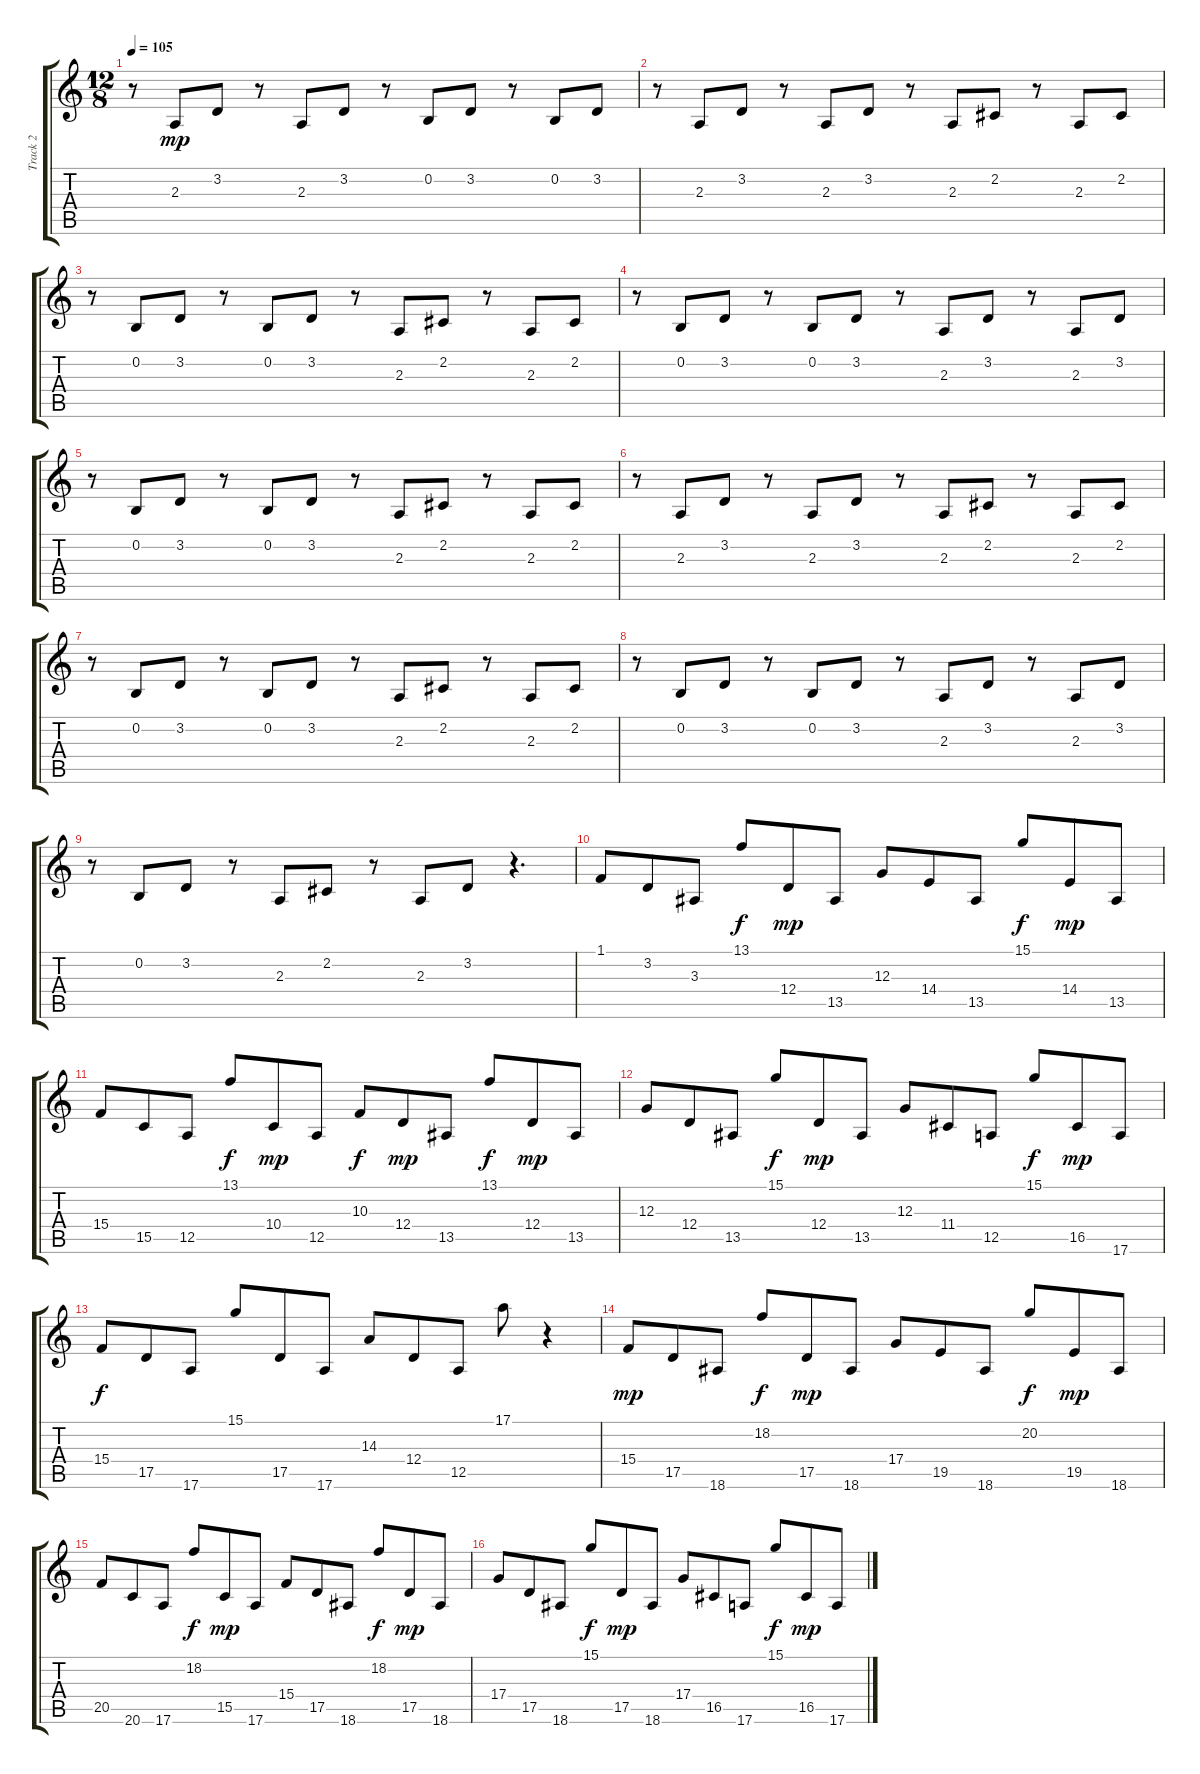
\track ("Track 2" "Track 2") {instrument electricgrandpiano}
\staff {score tabs}
\tuning (E4 B3 G3 D3 A2 E2) {hide}
\ts (12 8)
\tempo 105
\clef g2
\ks c
r.8{dy p} 2.3.8{dy mp} 3.2.8 r.8 2.3.8 3.2.8 r.8 0.2.8 3.2.8 r.8 0.2.8 3.2.8 |
r.8 2.3.8{volume 2} 3.2.8 r.8 2.3.8 3.2.8 r.8 2.3.8 2.2.8 r.8 2.3.8 2.2.8 |
r.8 0.2.8 3.2.8 r.8 0.2.8 3.2.8 r.8 2.3.8 2.2.8 r.8 2.3.8 2.2.8 |
r.8 0.2.8 3.2.8 r.8 0.2.8 3.2.8 r.8 2.3.8 3.2.8 r.8 2.3.8 3.2.8 |
r.8 0.2.8 3.2.8 r.8 0.2.8 3.2.8 r.8 2.3.8 2.2.8 r.8 2.3.8 2.2.8 |
r.8 2.3.8 3.2.8 r.8 2.3.8 3.2.8 r.8 2.3.8 2.2.8 r.8 2.3.8 2.2.8 |
r.8 0.2.8 3.2.8 r.8 0.2.8 3.2.8 r.8 2.3.8 2.2.8 r.8 2.3.8 2.2.8 |
r.8 0.2.8 3.2.8 r.8 0.2.8 3.2.8 r.8 2.3.8 3.2.8 r.8 2.3.8 3.2.8 |
r.8 0.2.8 3.2.8 r.8 2.3.8 2.2.8 r.8 2.3.8 3.2.8 r.4{d} |
1.1.8 3.2.8 3.3.8 13.1.8{dy f} 12.4.8{dy mp} 13.5.8 12.3.8 14.4.8 13.5.8 15.1.8{dy f} 14.4.8{dy mp} 13.5.8 |
15.4.8 15.5.8 12.5.8 13.1.8{dy f} 10.4.8{dy mp} 12.5.8 10.3.8{dy f} 12.4.8{dy mp} 13.5.8 13.1.8{dy f} 12.4.8{dy mp} 13.5.8 |
12.3.8 12.4.8 13.5.8 15.1.8{dy f} 12.4.8{dy mp} 13.5.8 12.3.8 11.4.8 12.5.8 15.1.8{dy f} 16.5.8{dy mp} 17.6.8 |
15.4.8{dy f} 17.5.8 17.6.8 15.1.8 17.5.8 17.6.8 14.3.8 12.4.8 12.5.8 17.1.8 r.4 |
15.4.8{dy mp} 17.5.8 18.6.8 18.2.8{dy f} 17.5.8{dy mp} 18.6.8 17.4.8 19.5.8 18.6.8 20.2.8{dy f} 19.5.8{dy mp} 18.6.8 |
20.5.8 20.6.8 17.6.8 18.2.8{dy f} 15.5.8{dy mp} 17.6.8 15.4.8 17.5.8 18.6.8 18.2.8{dy f} 17.5.8{dy mp} 18.6.8 |
17.4.8 17.5.8 18.6.8 15.1.8{dy f} 17.5.8{dy mp} 18.6.8 17.4.8 16.5.8 17.6.8 15.1.8{dy f} 16.5.8{dy mp} 17.6.8
